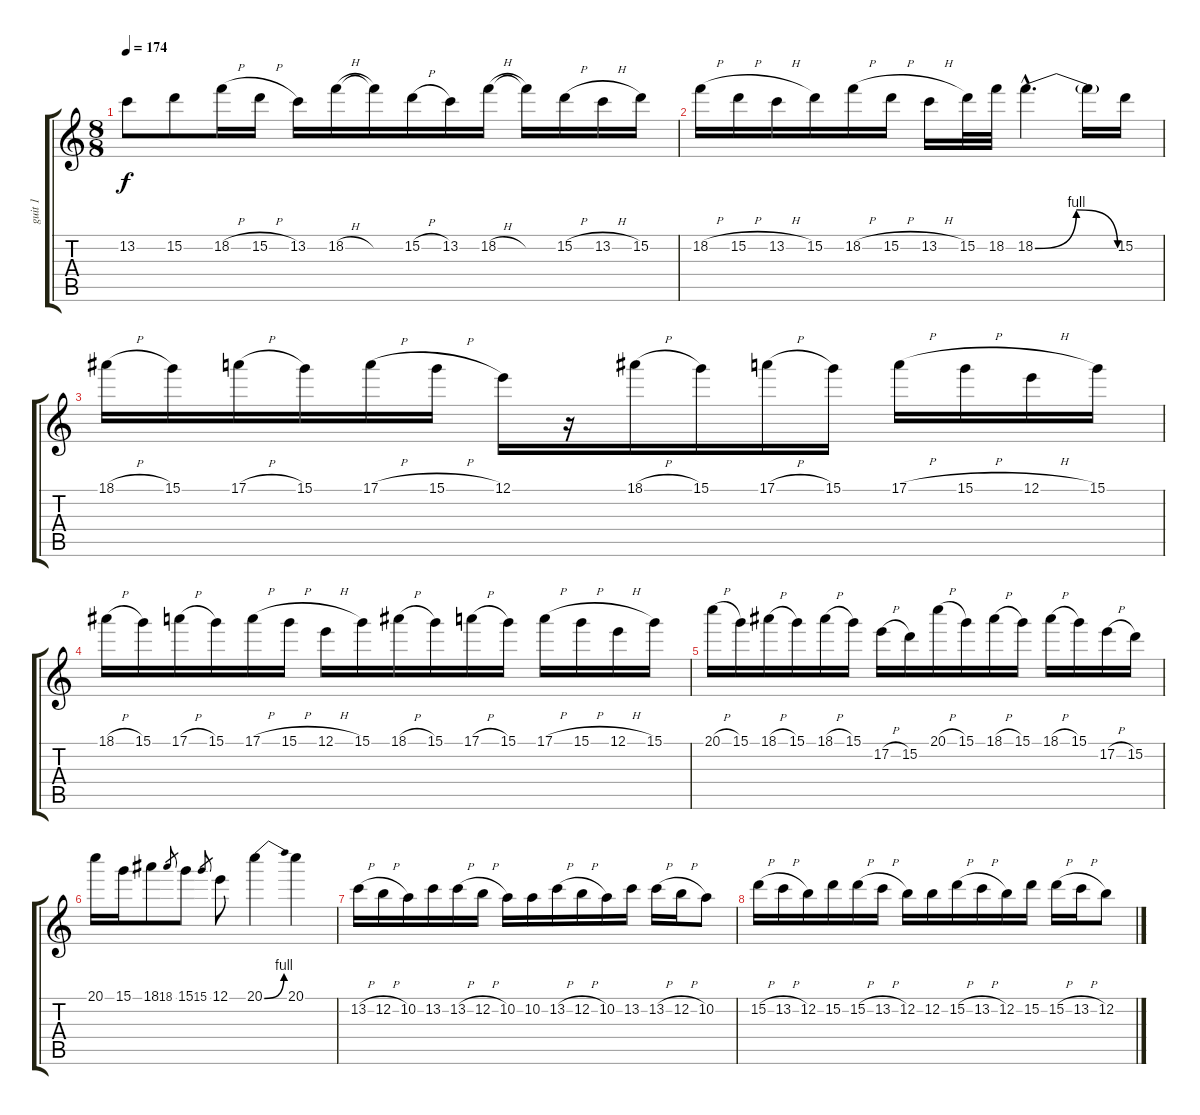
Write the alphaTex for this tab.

\track ("guit 1" "guit 1") {instrument distortionguitar}
\staff {score tabs}
\tuning (E4 B3 G3 D3 A2 E2) {hide}
\ts (8 8)
\tempo 174
\clef g2
\ks c
13.2.8{dy f} 15.2.8 18.2{h}.16 15.2{h}.16 13.2.16 18.2{h}.16 18.2{t}.16 15.2{h}.16 13.2.16 18.2{h}.16 18.2{t}.16 15.2{h}.16 13.2{h}.16 15.2.16 |
18.2{h}.16 15.2{h}.16 13.2{h}.16 15.2.16 18.2{h}.16 15.2{h}.16 13.2{h}.16 15.2.32 18.2.32 18.2{be (bendrelease 0 0 15 4 30 4 60 0) hac}.4{d} 18.2{t}.16 15.2.16 |
18.1{h}.16 15.1.16 17.1{h}.16 15.1.16 17.1{h}.16 15.1{h}.16 12.1.16 r.16 18.1{h}.16 15.1.16 17.1{h}.16 15.1.16 17.1{h}.16 15.1{h}.16 12.1{h}.16 15.1.16 |
18.1{h}.16 15.1.16 17.1{h}.16 15.1.16 17.1{h}.16 15.1{h}.16 12.1{h}.16 15.1.16 18.1{h}.16 15.1.16 17.1{h}.16 15.1.16 17.1{h}.16 15.1{h}.16 12.1{h}.16 15.1.16 |
20.1{h}.16 15.1.16 18.1{h}.16 15.1.16 18.1{h}.16 15.1.16 17.2{h}.16 15.2.16 20.1{h}.16 15.1.16 18.1{h}.16 15.1.16 18.1{h}.16 15.1.16 17.2{h}.16 15.2.16 |
20.1.16 15.1.16 18.1.8 18.1.8{gr} 15.1.8 15.1.8{gr} 12.1.8 20.1{be (bend 0 0 60 4)}.4 20.1.4 |
13.2{h}.16 12.2{h}.16 10.2.16 13.2.16 13.2{h}.16 12.2{h}.16 10.2.16 10.2.16 13.2{h}.16 12.2{h}.16 10.2.16 13.2.16 13.2{h}.16 12.2{h}.16 10.2.8 |
15.2{h}.16 13.2{h}.16 12.2.16 15.2.16 15.2{h}.16 13.2{h}.16 12.2.16 12.2.16 15.2{h}.16 13.2{h}.16 12.2.16 15.2.16 15.2{h}.16 13.2{h}.16 12.2.8
